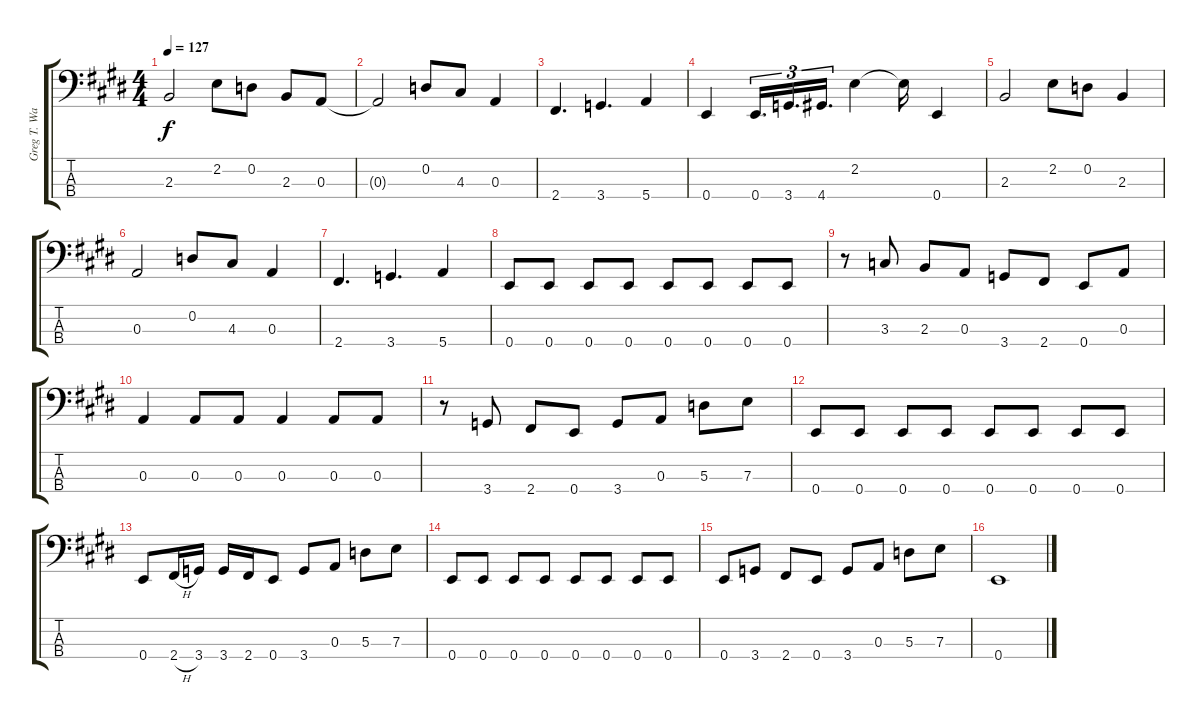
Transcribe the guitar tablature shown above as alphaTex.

\track ("Greg T. Walker Bass" "Greg T. Wa") {instrument electricbassfinger}
\staff {score tabs}
\tuning (G2 D2 A1 E1) {hide}
\ts (4 4)
\tempo 127
\clef f4
\ks e
2.3{t}.2{dy f} 2.2.8 0.2.8 2.3.8 0.3.8 |
0.3{t}.2 0.2.8 4.3.8 0.3.4 |
2.4.4{d} 3.4.4{d} 5.4.4 |
0.4.4 0.4.16{d tu (3 2)} 3.4.16{d tu (3 2)} 4.4.16{d tu (3 2)} 2.2.4 2.2{t}.16 0.4.4 |
2.3.2 2.2.8 0.2.8 2.3.4 |
0.3.2 0.2.8 4.3.8 0.3.4 |
2.4.4{d} 3.4.4{d} 5.4.4 |
0.4.8 0.4.8 0.4.8 0.4.8 0.4.8 0.4.8 0.4.8 0.4.8 |
r.8 3.3.8 2.3.8 0.3.8 3.4.8 2.4.8 0.4.8 0.3.8 |
0.3.4 0.3.8 0.3.8 0.3.4 0.3.8 0.3.8 |
r.8 3.4.8 2.4.8 0.4.8 3.4.8 0.3.8 5.3.8 7.3.8 |
0.4.8 0.4.8 0.4.8 0.4.8 0.4.8 0.4.8 0.4.8 0.4.8 |
0.4.8 2.4{h}.16 3.4.16 3.4.16 2.4.16 0.4.8 3.4.8 0.3.8 5.3.8 7.3.8 |
0.4.8 0.4.8 0.4.8 0.4.8 0.4.8 0.4.8 0.4.8 0.4.8 |
0.4.8 3.4.8 2.4.8 0.4.8 3.4.8 0.3.8 5.3.8 7.3.8 |
0.4.1
